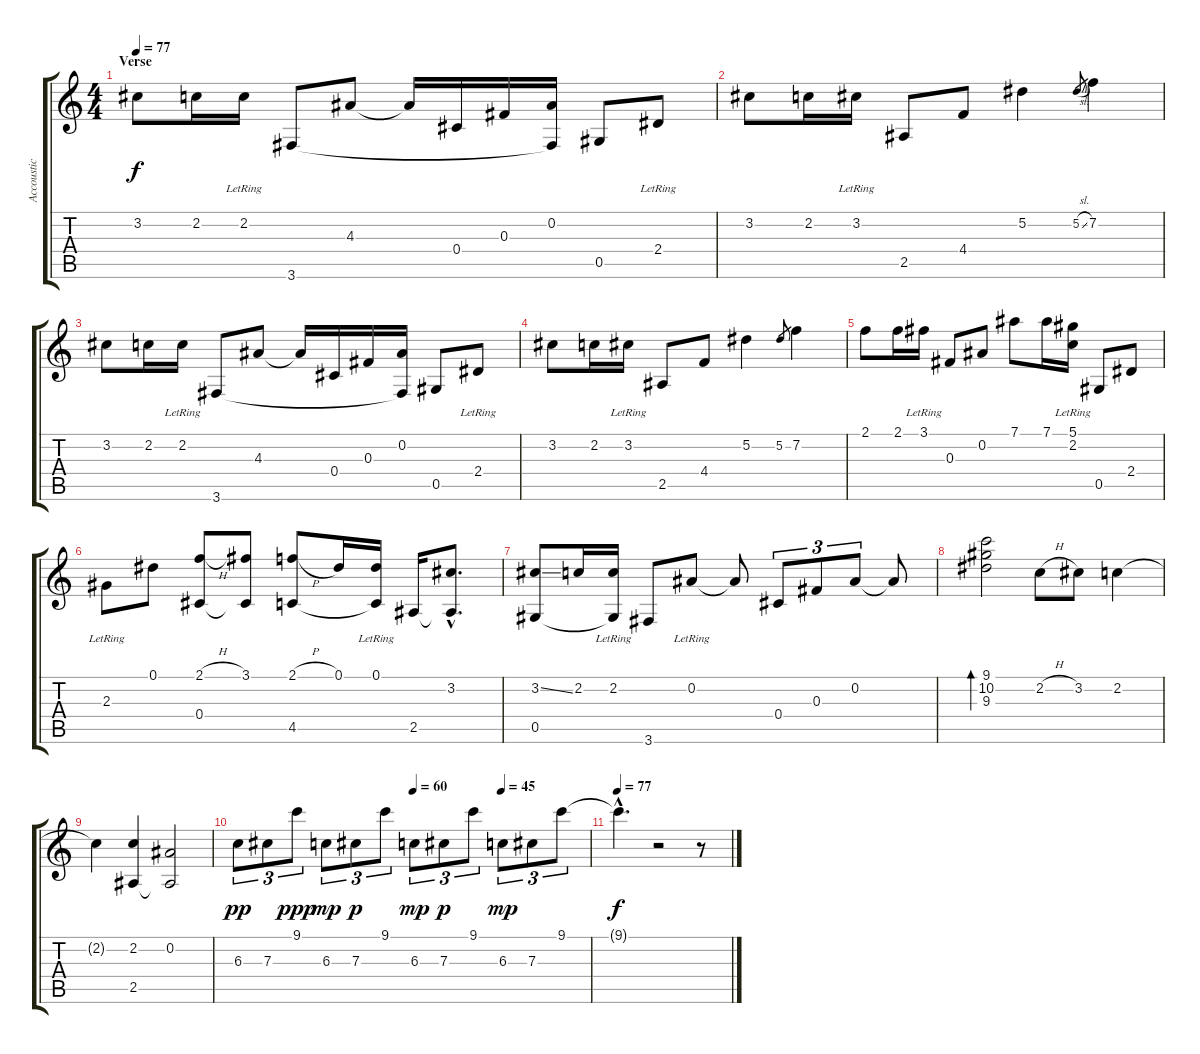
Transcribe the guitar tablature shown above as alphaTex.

\track ("Accoustic Guitar D#G#C#F#A#D#" "Accoustic ") {instrument acousticguitarnylon}
\staff {score tabs}
\tuning (Eb4 Bb3 Gb3 Db3 Ab2 Eb2) {hide}
\ts (4 4)
\section ("" "Verse")
\tempo 77
\clef g2
\ks c
3.2.8{dy f} 2.2.16 2.2{lr}.16 3.6.8 4.3.8 4.3{t}.16 0.4.16 0.3.16 (0.2 3.6{t}).16 0.5.8 2.4{lr}.8 |
3.2.8 2.2.16 3.2{lr}.16 2.5.8 4.4.8 5.2.4 5.2{sl}.8{gr} 7.2.4 |
3.2.8 2.2.16 2.2{lr}.16 3.6.8 4.3.8 4.3{t}.16 0.4.16 0.3.16 (0.2 3.6{t}).16 0.5.8 2.4{lr}.8 |
3.2.8 2.2.16 3.2{lr}.16 2.5.8 4.4.8 5.2.4 5.2.8{gr} 7.2.4 |
2.1.8 2.1.16 3.1{lr}.16 0.3.8 0.2.8 7.1.8 7.1.16 (5.1{lr} 2.2{lr}).16 0.5.8 2.4.8 |
2.3{lr}.8 0.1.8 (2.1{h} 0.4).8 (3.1 0.4{t}).8 (2.1{h} 4.5).8 0.1.16 (0.1{lr} 4.5{t}).16 2.5.16 (3.2{hac} 2.5{hac t}).8{d} |
(3.2{ss} 0.5).8 2.2.16 (2.2{lr} 0.5{t}).16 3.6.8 0.2{lr}.8 0.2{t}.8 0.4.8{tu (3 2)} 0.3.8{tu (3 2)} 0.2.8{tu (3 2)} 0.2{t}.8 |
(9.1 10.2 9.3).2{bd 60} 2.2{h}.8 3.2.8 2.2.4 |
2.2{t}.4 (2.2 2.5).4 (0.2 2.5{t}).2 |
\tempo (60 0.5)
\tempo (45 0.75)
6.3.8{tu (3 2) dy pp} 7.3.8{tu (3 2)} 9.1.8{tu (3 2) dy ppp} 6.3.8{tu (3 2) dy mp} 7.3.8{tu (3 2) dy p} 9.1.8{tu (3 2)} 6.3.8{tu (3 2) dy mp} 7.3.8{tu (3 2) dy p} 9.1.8{tu (3 2)} 6.3.8{tu (3 2) dy mp} 7.3.8{tu (3 2)} 9.1.8{tu (3 2)} |
\tempo 77
9.1{hac t}.4{d dy f} r.2 r.8
